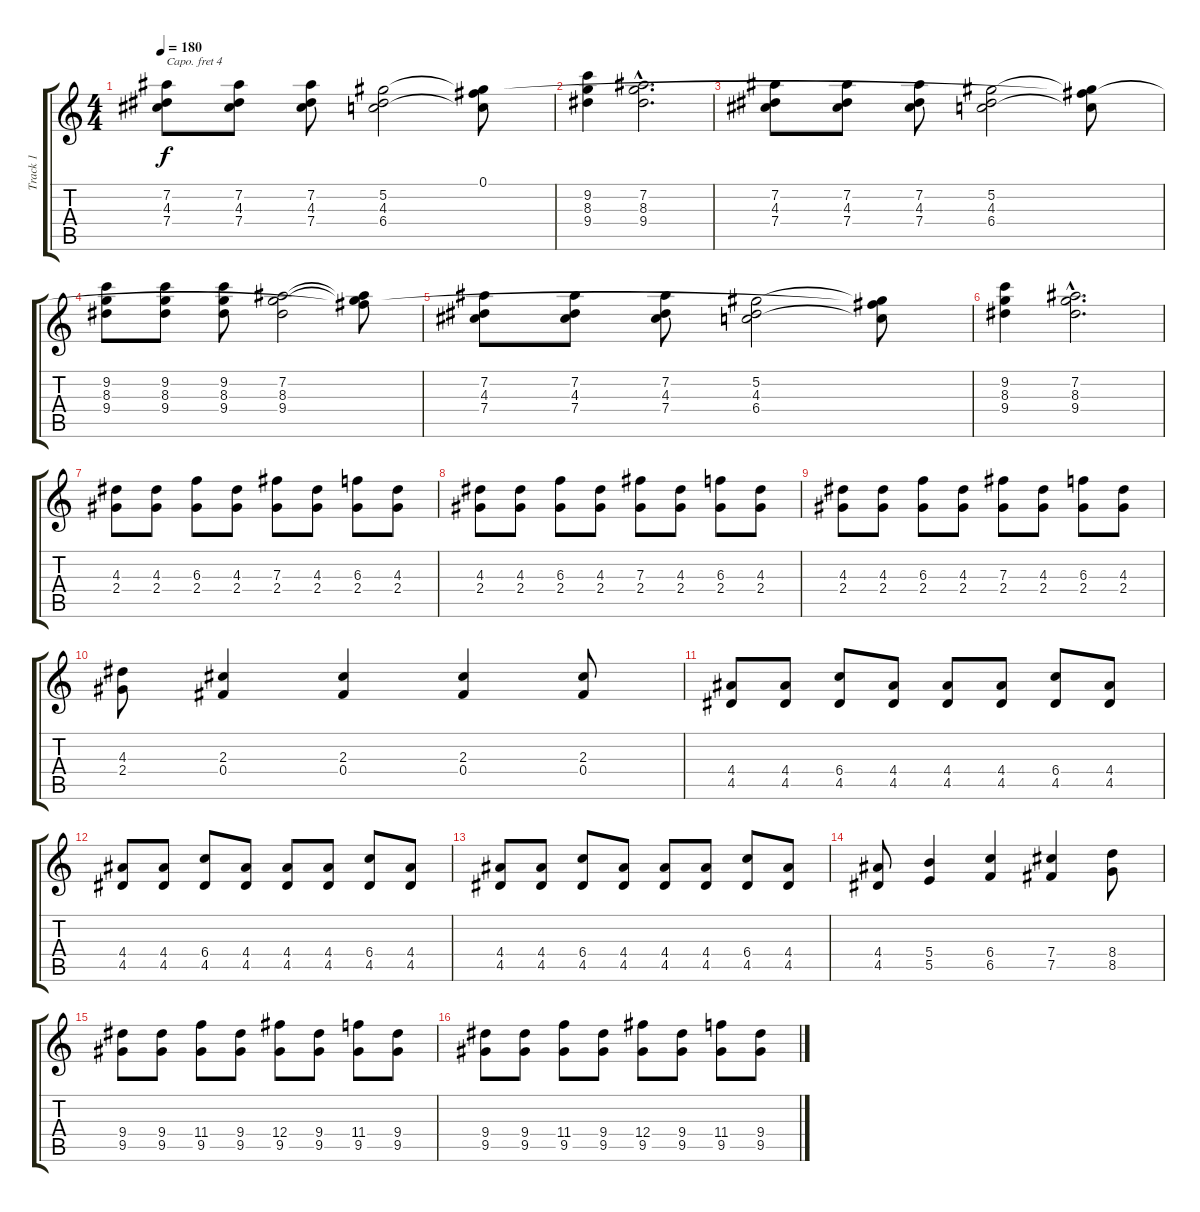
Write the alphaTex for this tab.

\track ("Track 1" "Track 1") {instrument overdrivenguitar}
\staff {score tabs}
\capo 4
\tuning (D4 B3 G3 D3 G2 D2) {hide}
\ts (4 4)
\tempo 180
\clef g2
\ks c
(7.2 4.3 7.4).8{dy f} (7.2 4.3 7.4).8 (7.2 4.3 7.4).8 (5.2 4.3 6.4).2 (0.1{t} 5.2{t} 6.4{t}).8 |
(9.2 8.3 9.4).4 (7.2{hac} 8.3{hac} 9.4{hac}).2{d} |
(7.2 4.3 7.4).8 (7.2 4.3 7.4).8 (7.2 4.3 7.4).8 (5.2 4.3 6.4).2 (0.1{t} 5.2{t} 6.4{t}).8 |
(9.2 8.3 9.4).8 (9.2 8.3 9.4).8 (9.2 8.3 9.4).8 (7.2 8.3 9.4).2 (0.1{t} 7.2{t} 8.3{t}).8 |
(7.2 4.3 7.4).8 (7.2 4.3 7.4).8 (7.2 4.3 7.4).8 (5.2 4.3 6.4).2 (0.1{t} 5.2{t} 6.4{t}).8 |
(9.2 8.3 9.4).4 (7.2{hac} 8.3{hac} 9.4{hac}).2{d} |
(4.3 2.4).8 (4.3 2.4).8 (6.3 2.4).8 (4.3 2.4).8 (7.3 2.4).8 (4.3 2.4).8 (6.3 2.4).8 (4.3 2.4).8 |
(4.3 2.4).8 (4.3 2.4).8 (6.3 2.4).8 (4.3 2.4).8 (7.3 2.4).8 (4.3 2.4).8 (6.3 2.4).8 (4.3 2.4).8 |
(4.3 2.4).8 (4.3 2.4).8 (6.3 2.4).8 (4.3 2.4).8 (7.3 2.4).8 (4.3 2.4).8 (6.3 2.4).8 (4.3 2.4).8 |
(4.3 2.4).8 (2.3 0.4).4 (2.3 0.4).4 (2.3 0.4).4 (2.3 0.4).8 |
(4.4 4.5).8 (4.4 4.5).8 (6.4 4.5).8 (4.4 4.5).8 (4.4 4.5).8 (4.4 4.5).8 (6.4 4.5).8 (4.4 4.5).8 |
(4.4 4.5).8 (4.4 4.5).8 (6.4 4.5).8 (4.4 4.5).8 (4.4 4.5).8 (4.4 4.5).8 (6.4 4.5).8 (4.4 4.5).8 |
(4.4 4.5).8 (4.4 4.5).8 (6.4 4.5).8 (4.4 4.5).8 (4.4 4.5).8 (4.4 4.5).8 (6.4 4.5).8 (4.4 4.5).8 |
(4.4 4.5).8 (5.4 5.5).4 (6.4 6.5).4 (7.4 7.5).4 (8.4 8.5).8 |
(9.4 9.5).8 (9.4 9.5).8 (11.4 9.5).8 (9.4 9.5).8 (12.4 9.5).8 (9.4 9.5).8 (11.4 9.5).8 (9.4 9.5).8 |
(9.4 9.5).8 (9.4 9.5).8 (11.4 9.5).8 (9.4 9.5).8 (12.4 9.5).8 (9.4 9.5).8 (11.4 9.5).8 (9.4 9.5).8
